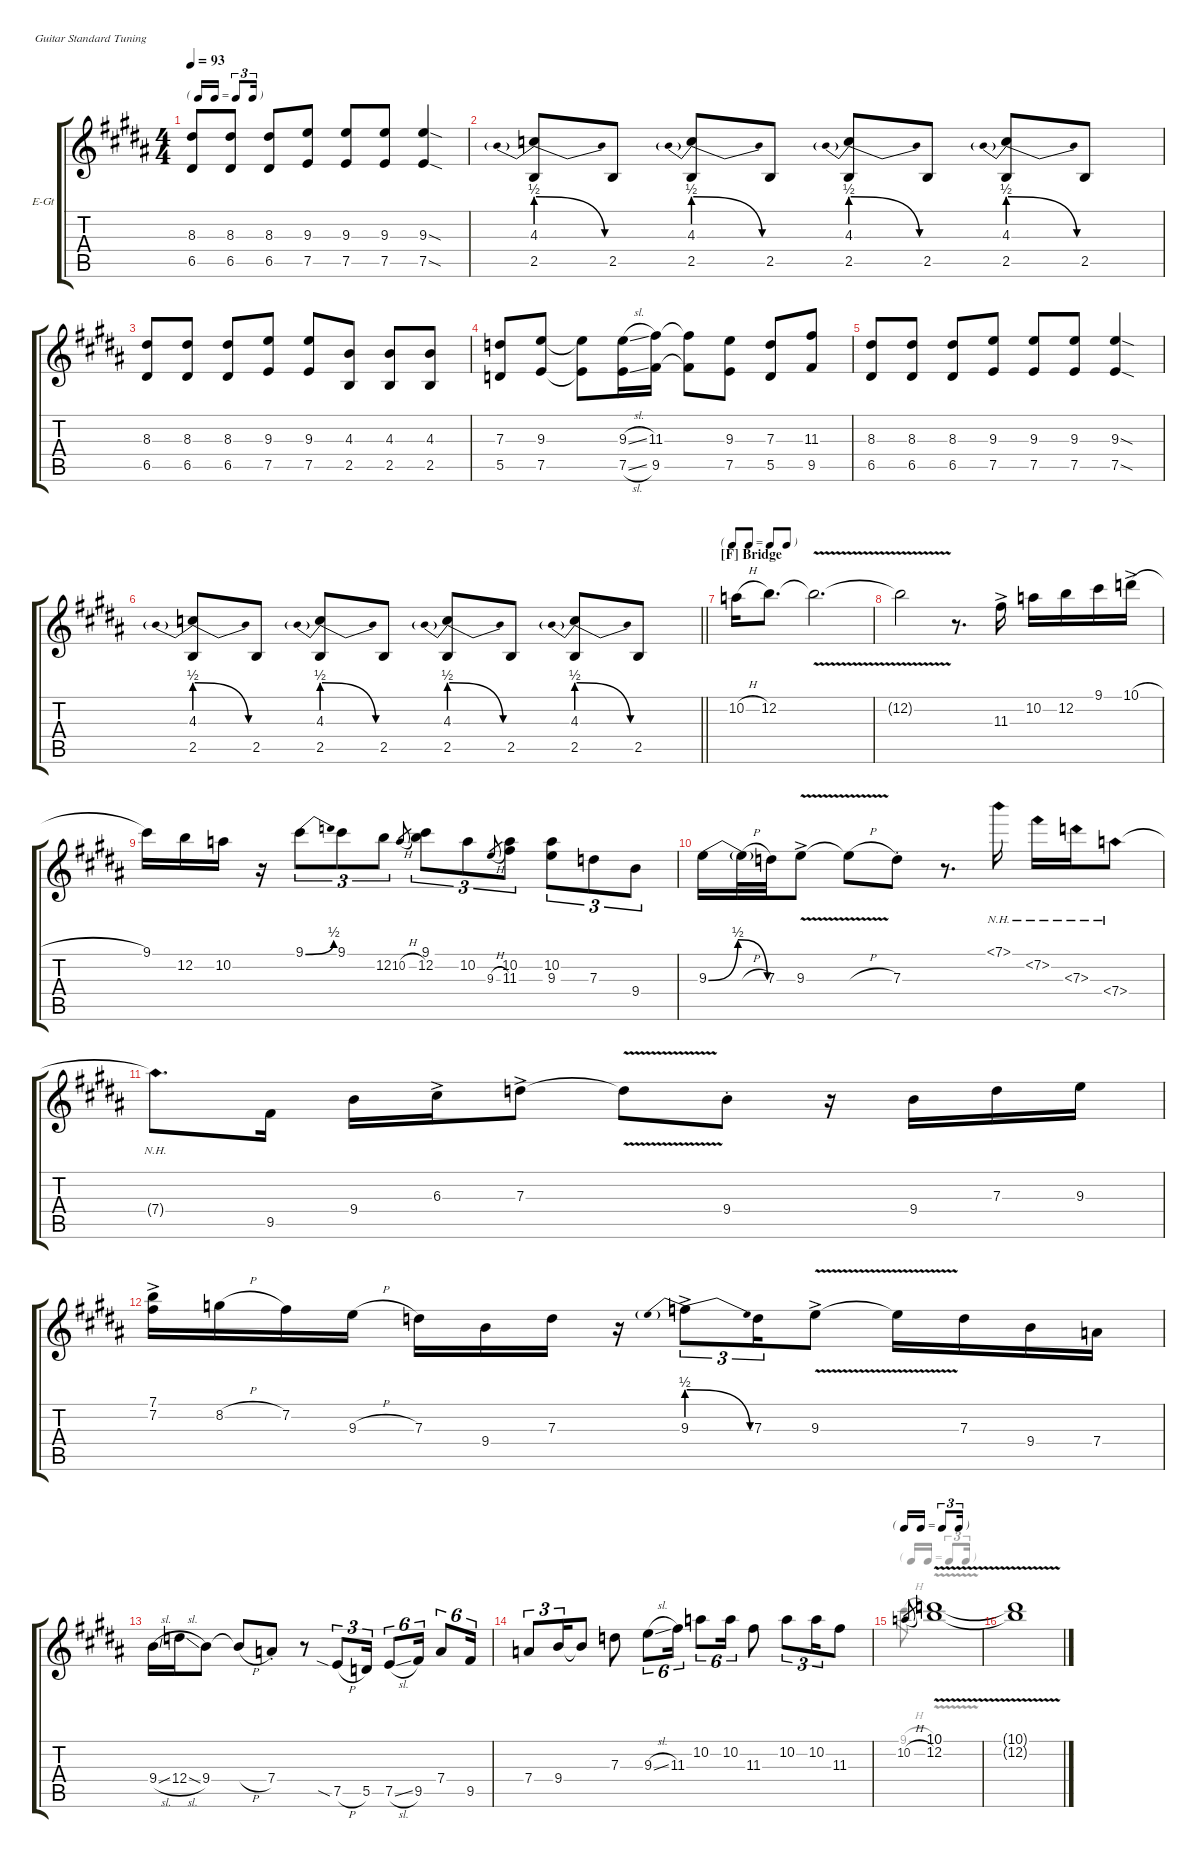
\hideDynamics
\bracketExtendMode groupsimilarinstruments
\firstSystemTrackNameOrientation horizontal
\otherSystemsTrackNameOrientation horizontal
\track ("Gtr. Solo" "E-Gt") {multiBarRest instrument distortionguitar}
\staff {score tabs}
\tuning (E4 B3 G3 D3 A2 E2)
\voice
\ts (4 4)
\tf triplet16th
\tempo 93
\clef g2
\ks b
(8.3{acc #} 6.5{acc #}).8{dy f} (8.3{acc #} 6.5{acc #}).8 (8.3{acc #} 6.5{acc #}).8 (9.3{acc forcenatural} 7.5{acc forcenatural}).8 (9.3{acc forcenatural} 7.5{acc forcenatural}).8 (9.3{acc forcenatural} 7.5{acc forcenatural}).8 (9.3{sod acc forcenatural} 7.5{sod acc forcenatural}).4 |
(4.3{be (prebendrelease 0 2 15 0)} 2.5{acc forcenatural}).8 2.5{acc forcenatural}.8 (4.3{be (prebendrelease 0 2 15 0)} 2.5{acc forcenatural}).8 2.5{acc forcenatural}.8 (4.3{be (prebendrelease 0 2 15 0)} 2.5{acc forcenatural}).8 2.5{acc forcenatural}.8 (4.3{be (prebendrelease 0 2 15 0)} 2.5{acc forcenatural}).8 2.5{acc forcenatural}.8 |
(8.3{acc #} 6.5{acc #}).8 (8.3{acc #} 6.5{acc #}).8 (8.3{acc #} 6.5{acc #}).8 (9.3{acc forcenatural} 7.5{acc forcenatural}).8 (9.3{acc forcenatural} 7.5{acc forcenatural}).8 (4.3{acc forcenatural} 2.5{acc forcenatural}).8 (4.3{acc forcenatural} 2.5{acc forcenatural}).8 (4.3{acc forcenatural} 2.5{acc forcenatural}).8 |
(7.3{acc forcenatural} 5.5{acc forcenatural}).8 (9.3{acc forcenatural} 7.5{acc forcenatural}).8 (9.3{t acc forcenatural} 7.5{t acc forcenatural}).8 (7.5{sl acc forcenatural} 9.3{sl acc forcenatural}).16 (11.3{acc #} 9.5{acc #}).16 (11.3{t acc #} 9.5{t acc #}).8 (9.3{acc forcenatural} 7.5{acc forcenatural}).8 (7.3{acc forcenatural} 5.5{acc forcenatural}).8 (11.3{acc #} 9.5{acc #}).8 |
(8.3{acc #} 6.5{acc #}).8 (8.3{acc #} 6.5{acc #}).8 (8.3{acc #} 6.5{acc #}).8 (9.3{acc forcenatural} 7.5{acc forcenatural}).8 (9.3{acc forcenatural} 7.5{acc forcenatural}).8 (9.3{acc forcenatural} 7.5{acc forcenatural}).8 (9.3{sod acc forcenatural} 7.5{sod acc forcenatural}).4 |
\barLineRight lightlight
(4.3{be (prebendrelease 0 2 15 0)} 2.5{acc forcenatural}).8 2.5{acc forcenatural}.8 (4.3{be (prebendrelease 0 2 15 0)} 2.5{acc forcenatural}).8 2.5{acc forcenatural}.8 (4.3{be (prebendrelease 0 2 15 0)} 2.5{acc forcenatural}).8 2.5{acc forcenatural}.8 (4.3{be (prebendrelease 0 2 15 0)} 2.5{acc forcenatural}).8 2.5{acc forcenatural}.8 |
\tf none
\section ("F" "Bridge")
10.2{h acc forcenatural}.16 12.2{acc forcenatural}.8{d} 12.2{v t acc forcenatural}.2{d} |
12.2{v t acc forcenatural}.2 r.8{d} 11.3{ac acc #}.16{dy mf} 10.2{acc forcenatural}.16 12.2{acc forcenatural}.16 9.1{acc #}.16 10.1{h ac acc forcenatural}.16 |
9.1{acc #}.16 12.2{acc forcenatural}.16 10.2{acc forcenatural}.16 r.16 9.1{be (bend 0 0 13.2 2) acc #}.8{tu (3 2)} 9.1{acc #}.8{tu (3 2)} 12.2{acc forcenatural}.8{tu (3 2)} 10.2{h acc forcenatural}.8{tu (3 2) gr} (12.2{acc forcenatural} 9.1{acc #}).8{tu (3 2)} 10.2{acc forcenatural}.8{tu (3 2)} 9.3{h acc forcenatural}.8{tu (3 2) gr} (11.3{acc #} 10.2{acc forcenatural}).8{tu (3 2)} (9.3{acc forcenatural} 10.2{acc forcenatural}).8{tu (3 2)} 7.3{acc forcenatural}.8{tu (3 2)} 9.4{acc forcenatural}.8{tu (3 2)} |
9.3{be (bendrelease 0 0 9 2 20.4 2 30 0) acc forcenatural}.16{dy f} 9.3{h t acc forcenatural}.32 7.3{acc forcenatural}.32 9.3{v ac acc forcenatural}.8 9.3{h t acc forcenatural}.8 7.3{st acc forcenatural}.8 r.8{d} 7.1{nh acc forcenatural}.16{dy pp} 7.2{nh acc #}.16 7.3{nh acc forcenatural}.16 7.4{nh acc forcenatural}.8 |
7.4{nh t acc forcenatural}.8{d} 9.5{acc #}.16{dy p} 9.4{acc forcenatural}.16 6.3{ac acc #}.16{dy mp} 7.3{ac acc forcenatural}.8 7.3{v t acc forcenatural}.8 9.4{st acc forcenatural}.8 r.16 9.4{acc forcenatural}.16 7.3{acc forcenatural}.16 9.3{acc forcenatural}.16 |
(7.2{ac acc #} 7.1{ac acc forcenatural}).16 8.2{h acc forcenatural}.16 7.2{acc #}.16 9.3{h acc forcenatural}.16 7.3{acc forcenatural}.16 9.4{acc forcenatural}.16 7.3{acc forcenatural}.16 r.16 9.3{be (prebendrelease 0 2 15 0) ac}.8{tu (3 2)} 7.3{acc forcenatural}.16{tu (3 2) beam merge} 9.3{v ac acc forcenatural}.8 9.3{t acc forcenatural}.16 7.3{acc forcenatural}.16 9.4{acc forcenatural}.16 7.4{acc forcenatural}.16 |
9.4{sl acc forcenatural}.16 12.4{sl acc forcenatural}.16 9.4{acc forcenatural}.8 9.4{h t acc forcenatural}.8 7.4{st acc forcenatural}.8 r.8 7.5{sia h acc forcenatural}.8{tu (3 2)} 5.5{acc forcenatural}.16{tu (3 2)} 7.5{sl acc forcenatural}.8{tu (6 4)} 9.5{acc #}.16{tu (6 4)} 7.4{acc forcenatural}.8{tu (6 4)} 9.5{acc #}.16{tu (6 4)} |
7.4{acc forcenatural}.8{tu (3 2) dy f} 9.4{acc forcenatural}.16{tu (3 2) beam merge} 9.4{t acc forcenatural}.8 7.3{acc forcenatural}.8 9.3{sl acc forcenatural}.8{tu (6 4)} 11.3{acc #}.16{tu (6 4)} 10.2{acc forcenatural}.8{tu (6 4)} 10.2{acc forcenatural}.16{tu (6 4)} 11.3{acc #}.8 10.2{acc forcenatural}.8{tu (3 2)} 10.2{acc forcenatural}.16{tu (3 2) beam merge} 11.3{acc #}.8 |
\tf triplet16th
10.2{h acc forcenatural}.8{gr} (10.1{v acc forcenatural} 12.2{v acc forcenatural}).1 |
(12.2{t acc forcenatural} 10.1{v t acc forcenatural}).1
\voice
\clef g2
\ottava regular
\simile none
\ks b
|
|
|
|
|
\barLineRight lightlight
|
|
|
|
|
|
|
|
|
9.1{h acc #}.8{gr} 10.1{v acc forcenatural}.1 |
